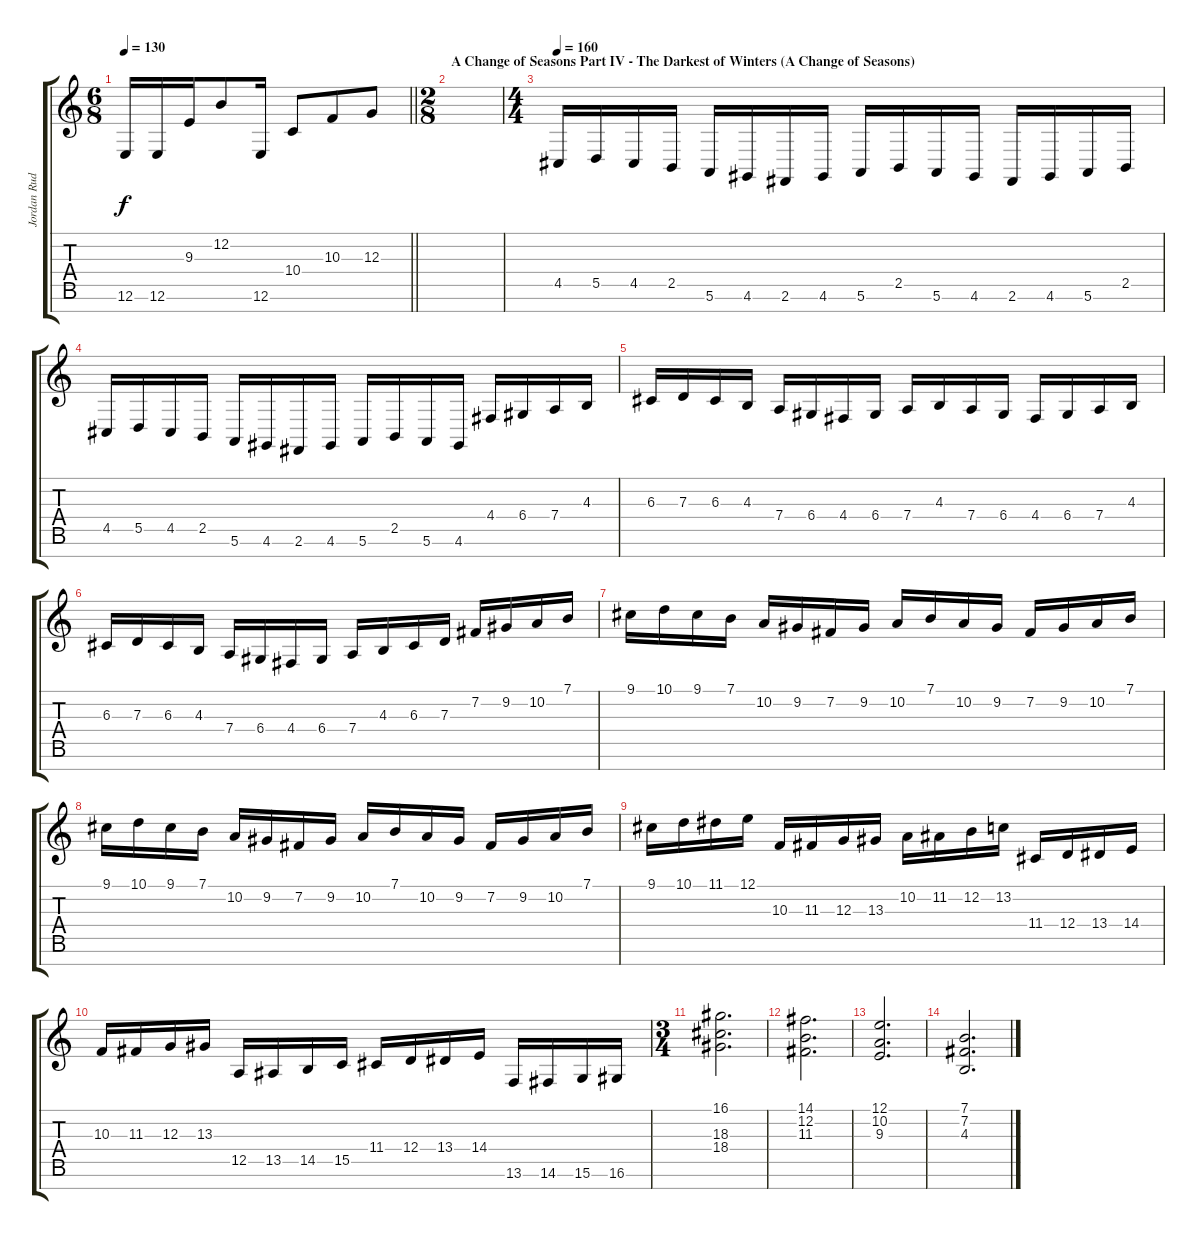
\track ("Jordan Rudess Lead 2 (Dual Voice)" "Jordan Rud") {instrument lead2sawtooth}
\staff {score tabs}
\tuning (E4 B3 G3 D3 A2 E2 B1) {hide}
\ts (6 8)
\tempo 130
\clef g2
\barLineRight lightlight
\ks c
12.6.16{dy f} 12.6.16 9.3.16 12.2.8 12.6.16 10.4.8 10.3.8 12.3.8 |
\ts (2 8)
\section ("" "A Change of Seasons Part IV - The Darkest of Winters (A Change of Seasons)")
|
\ts (4 4)
\tempo 160
4.5.16{volume 11 instrument percussiveorgan} 5.5.16 4.5.16 2.5.16 5.6.16 4.6.16 2.6.16 4.6.16 5.6.16 2.5.16 5.6.16 4.6.16 2.6.16 4.6.16 5.6.16 2.5.16 |
4.5.16 5.5.16 4.5.16 2.5.16 5.6.16 4.6.16 2.6.16 4.6.16 5.6.16 2.5.16 5.6.16 4.6.16 4.4.16 6.4.16 7.4.16 4.3.16 |
6.3.16 7.3.16 6.3.16 4.3.16 7.4.16 6.4.16 4.4.16 6.4.16 7.4.16 4.3.16 7.4.16 6.4.16 4.4.16 6.4.16 7.4.16 4.3.16 |
6.3.16 7.3.16 6.3.16 4.3.16 7.4.16 6.4.16 4.4.16 6.4.16 7.4.16 4.3.16 6.3.16 7.3.16 7.2.16 9.2.16 10.2.16 7.1.16 |
9.1.16 10.1.16 9.1.16 7.1.16 10.2.16 9.2.16 7.2.16 9.2.16 10.2.16 7.1.16 10.2.16 9.2.16 7.2.16 9.2.16 10.2.16 7.1.16 |
9.1.16 10.1.16 9.1.16 7.1.16 10.2.16 9.2.16 7.2.16 9.2.16 10.2.16 7.1.16 10.2.16 9.2.16 7.2.16 9.2.16 10.2.16 7.1.16 |
9.1.16{volume 13} 10.1.16 11.1.16 12.1.16 10.3.16 11.3.16 12.3.16 13.3.16 10.2.16 11.2.16 12.2.16 13.2.16 11.4.16 12.4.16 13.4.16 14.4.16 |
10.3.16 11.3.16 12.3.16 13.3.16 12.5.16 13.5.16 14.5.16 15.5.16 11.4.16 12.4.16 13.4.16 14.4.16 13.6.16 14.6.16 15.6.16 16.6.16 |
\ts (3 4)
(16.1 18.3 18.4).2{d volume 9 instrument choiraahs} |
(14.1 12.2 11.3).2{d} |
(12.1 10.2 9.3).2{d} |
(7.1 7.2 4.3).2{d}
